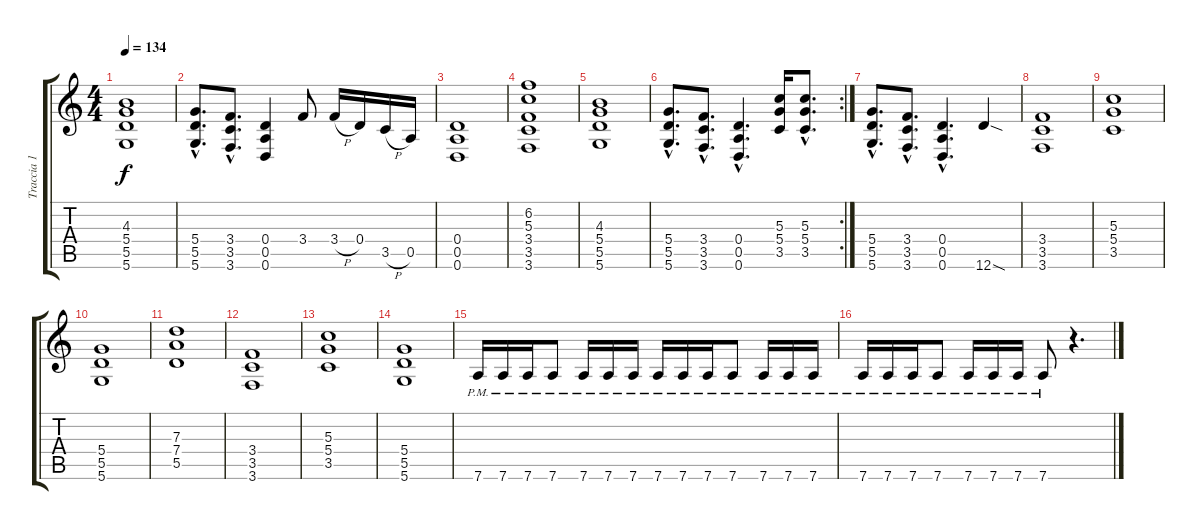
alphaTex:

\track ("Traccia 1" "Traccia 1") {instrument distortionguitar}
\staff {score tabs}
\tuning (E4 B3 G3 D3 A2 D2) {hide}
\ts (4 4)
\tempo 134
\clef g2
\ks c
(4.3 5.4 5.5 5.6).1{dy f} |
(5.4{hac} 5.5{hac} 5.6{hac}).8{d} (3.4{hac} 3.5{hac} 3.6{hac}).8{d} (0.4 0.5 0.6).4 3.4.8 3.4{h}.16 0.4.16 3.5{h}.16 0.5.16 |
(0.4 0.5 0.6).1 |
(6.2 5.3 3.4 3.5 3.6).1 |
(4.3 5.4 5.5 5.6).1 |
\rc 2
(5.4{hac} 5.5{hac} 5.6{hac}).8{d} (3.4{hac} 3.5{hac} 3.6{hac}).8{d} (0.4{hac} 0.5{hac} 0.6{hac}).4{d} (5.3 5.4 3.5).16 (5.3{hac} 5.4{hac} 3.5{hac}).8{d} |
(5.4{hac} 5.5{hac} 5.6{hac}).8{d} (3.4{hac} 3.5{hac} 3.6{hac}).8{d} (0.4{hac} 0.5{hac} 0.6{hac}).4{d} 12.6{sod}.4 |
(3.4 3.5 3.6).1 |
(5.3 5.4 3.5).1 |
(5.4 5.5 5.6).1 |
(7.3 7.4 5.5).1 |
(3.4 3.5 3.6).1 |
(5.3 5.4 3.5).1 |
(5.4 5.5 5.6).1 |
7.6{pm}.16 7.6{pm}.16 7.6{pm}.16 7.6{pm}.8 7.6{pm}.16 7.6{pm}.16 7.6{pm}.16 7.6{pm}.16 7.6{pm}.16 7.6{pm}.16 7.6{pm}.8 7.6{pm}.16 7.6{pm}.16 7.6{pm}.16 |
7.6{pm}.16 7.6{pm}.16 7.6{pm}.16 7.6{pm}.8 7.6{pm}.16 7.6{pm}.16 7.6{pm}.16 7.6{pm}.8 r.4{d}
